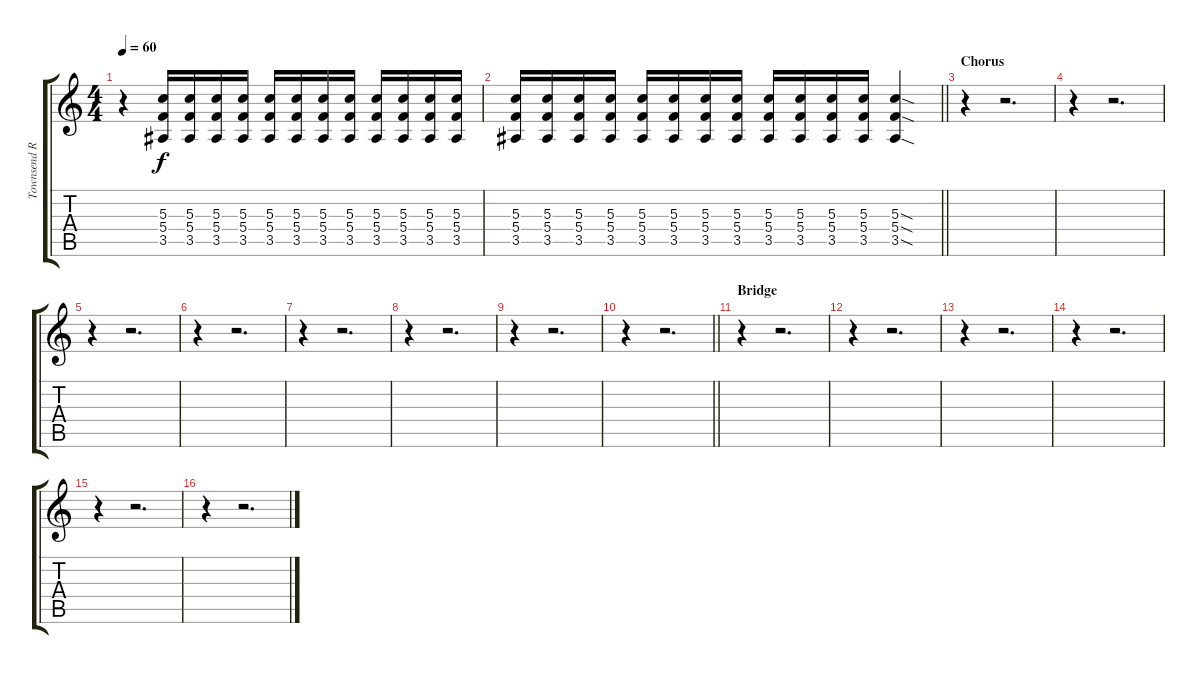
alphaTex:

\track ("Townsend Right" "Townsend R") {instrument electricguitarjazz}
\staff {score tabs}
\tuning (E4 C4 G3 C3 G2 C2) {hide}
\ts (4 4)
\tempo 60
\clef g2
\ks c
r.4{dy mp} (5.3 5.4 3.5).16{dy f} (5.3 5.4 3.5).16 (5.3 5.4 3.5).16 (5.3 5.4 3.5).16 (5.3 5.4 3.5).16 (5.3 5.4 3.5).16 (5.3 5.4 3.5).16 (5.3 5.4 3.5).16 (5.3 5.4 3.5).16 (5.3 5.4 3.5).16 (5.3 5.4 3.5).16 (5.3 5.4 3.5).16 |
\barLineRight lightlight
(5.3 5.4 3.5).16 (5.3 5.4 3.5).16 (5.3 5.4 3.5).16 (5.3 5.4 3.5).16 (5.3 5.4 3.5).16 (5.3 5.4 3.5).16 (5.3 5.4 3.5).16 (5.3 5.4 3.5).16 (5.3 5.4 3.5).16 (5.3 5.4 3.5).16 (5.3 5.4 3.5).16 (5.3 5.4 3.5).16 (5.3{sod} 5.4{sod} 3.5{sod}).4 |
\section ("" "Chorus")
r.4 r.2{d} |
r.4 r.2{d} |
r.4 r.2{d} |
r.4 r.2{d} |
r.4 r.2{d} |
r.4 r.2{d} |
r.4 r.2{d} |
\barLineRight lightlight
r.4 r.2{d} |
\section ("" "Bridge")
r.4 r.2{d} |
r.4 r.2{d} |
r.4 r.2{d} |
r.4 r.2{d} |
r.4 r.2{d} |
r.4 r.2{d}
